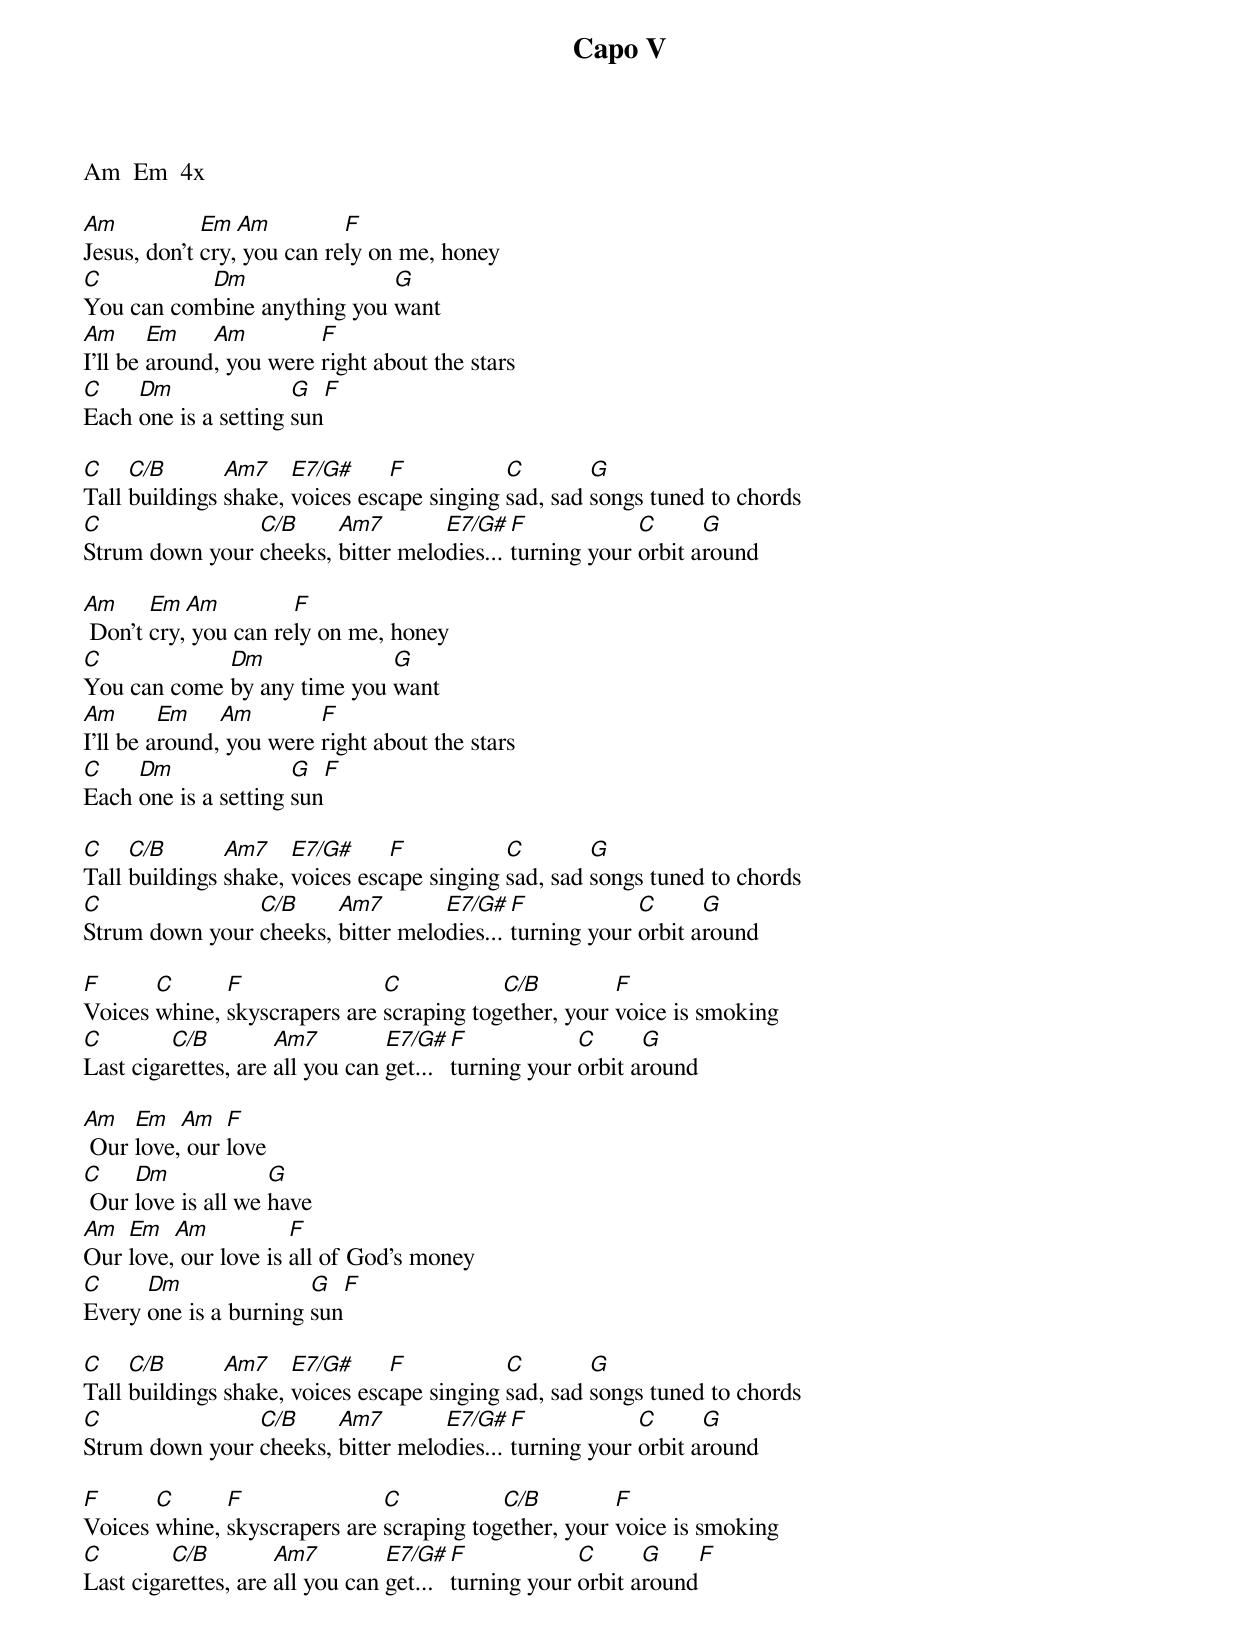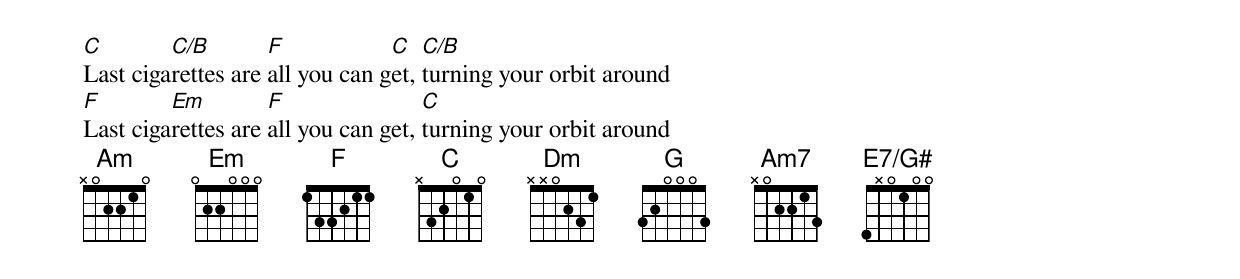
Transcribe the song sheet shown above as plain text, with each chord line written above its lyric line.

Capo V

E7/G#   4x0100

Am  Em  4x

Am           Em  Am         F
Jesus, don't cry, you can rely on me, honey
C          Dm                G
You can combine anything you want
Am      Em    Am         F
I'll be around, you were right about the stars
C    Dm               G    F
Each one is a setting sun

C    C/B       Am7    E7/G#     F           C        G
Tall buildings shake, voices escape singing sad, sad songs tuned to chords
C               C/B     Am7        E7/G#   F            C      G
Strum down your cheeks, bitter melodies... turning your orbit around

Am     Em  Am         F
 Don't cry, you can rely on me, honey
C            Dm              G
You can come by any time you want
Am       Em    Am        F
I'll be around, you were right about the stars
C    Dm               G    F
Each one is a setting sun

C    C/B       Am7    E7/G#     F           C        G
Tall buildings shake, voices escape singing sad, sad songs tuned to chords
C               C/B     Am7        E7/G#   F            C      G
Strum down your cheeks, bitter melodies... turning your orbit around

F      C      F               C           C/B         F
Voices whine, skyscrapers are scraping together, your voice is smoking
C        C/B         Am7         E7/G#  F            C      G
Last cigarettes, are all you can get... turning your orbit around

Am   Em   Am   F
 Our love, our love
C    Dm             G
 Our love is all we have
Am  Em   Am           F
Our love, our love is all of God's money
C     Dm               G    F
Every one is a burning sun

C    C/B       Am7    E7/G#     F           C        G
Tall buildings shake, voices escape singing sad, sad songs tuned to chords
C               C/B     Am7        E7/G#   F            C      G
Strum down your cheeks, bitter melodies... turning your orbit around

F      C      F               C           C/B         F
Voices whine, skyscrapers are scraping together, your voice is smoking
C        C/B         Am7         E7/G#  F            C      G     F
Last cigarettes, are all you can get... turning your orbit around

C        C/B        F            C   C/B
Last cigarettes are all you can get, turning your orbit around
F        Em         F                C
Last cigarettes are all you can get, turning your orbit around
